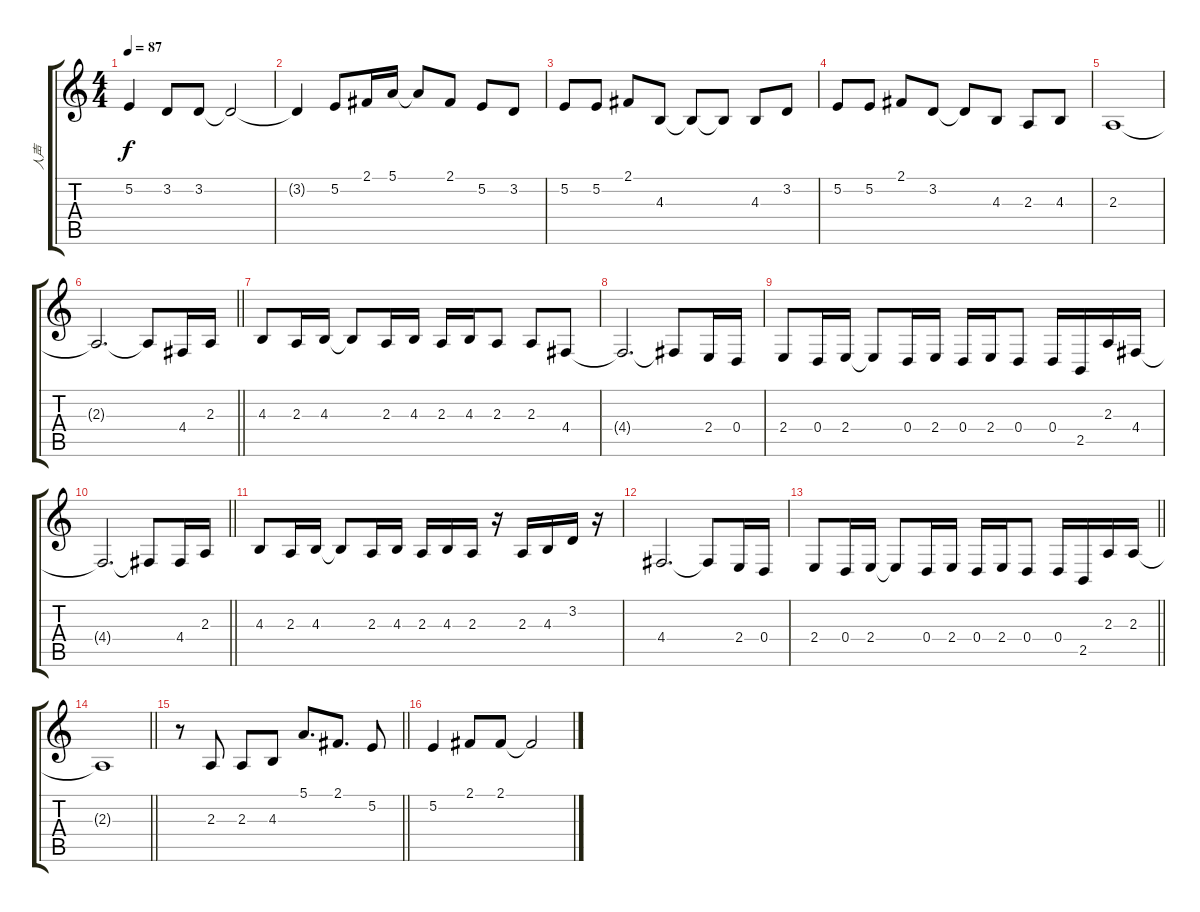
\track ("人声" "人声") {instrument lead6voice}
\staff {score tabs}
\tuning (E4 B3 G3 D3 A2 E2) {hide}
\ts (4 4)
\tempo 87
\clef g2
\ks c
5.2.4{dy f} 3.2.8 3.2.8 3.2{t}.2 |
3.2{t}.4 5.2.8 2.1.16 5.1.16 5.1{t}.8 2.1.8 5.2.8 3.2.8 |
5.2.8 5.2.8 2.1.8 4.3.8 4.3{t}.8 4.3{t}.8 4.3.8 3.2.8 |
5.2.8 5.2.8 2.1.8 3.2.8 3.2{t}.8 4.3.8 2.3.8 4.3.8 |
2.3.1 |
\barLineRight lightlight
2.3{t}.2{d} 2.3{t}.8 4.4.16 2.3.16 |
\section ("" "")
4.3.8 2.3.16 4.3.16 4.3{t}.8 2.3.16 4.3.16 2.3.16 4.3.16 2.3.8 2.3.8 4.4.8 |
4.4{t}.2{d} 4.4{t}.8 2.4.16 0.4.16 |
2.4.8 0.4.16 2.4.16 2.4{t}.8 0.4.16 2.4.16 0.4.16 2.4.16 0.4.8 0.4.16 2.5.16 2.3.16 4.4.16 |
\barLineRight lightlight
4.4{t}.2{d} 4.4{t}.8 4.4.16 2.3.16 |
4.3.8 2.3.16 4.3.16 4.3{t}.8 2.3.16 4.3.16 2.3.16 4.3.16 2.3.16 r.16 2.3.16 4.3.16 3.2.16 r.16 |
4.4.2{d} 4.4{t}.8 2.4.16 0.4.16 |
\barLineRight lightlight
2.4.8 0.4.16 2.4.16 2.4{t}.8 0.4.16 2.4.16 0.4.16 2.4.16 0.4.8 0.4.16 2.5.16 2.3.16 2.3.16 |
\section ("" "")
\barLineRight lightlight
2.3{t}.1 |
\barLineRight lightlight
r.8 2.3.8 2.3.8 4.3.8 5.1.8{d} 2.1.8{d} 5.2.8 |
\section ("" "")
5.2.4 2.1.8 2.1.8 2.1{t}.2
